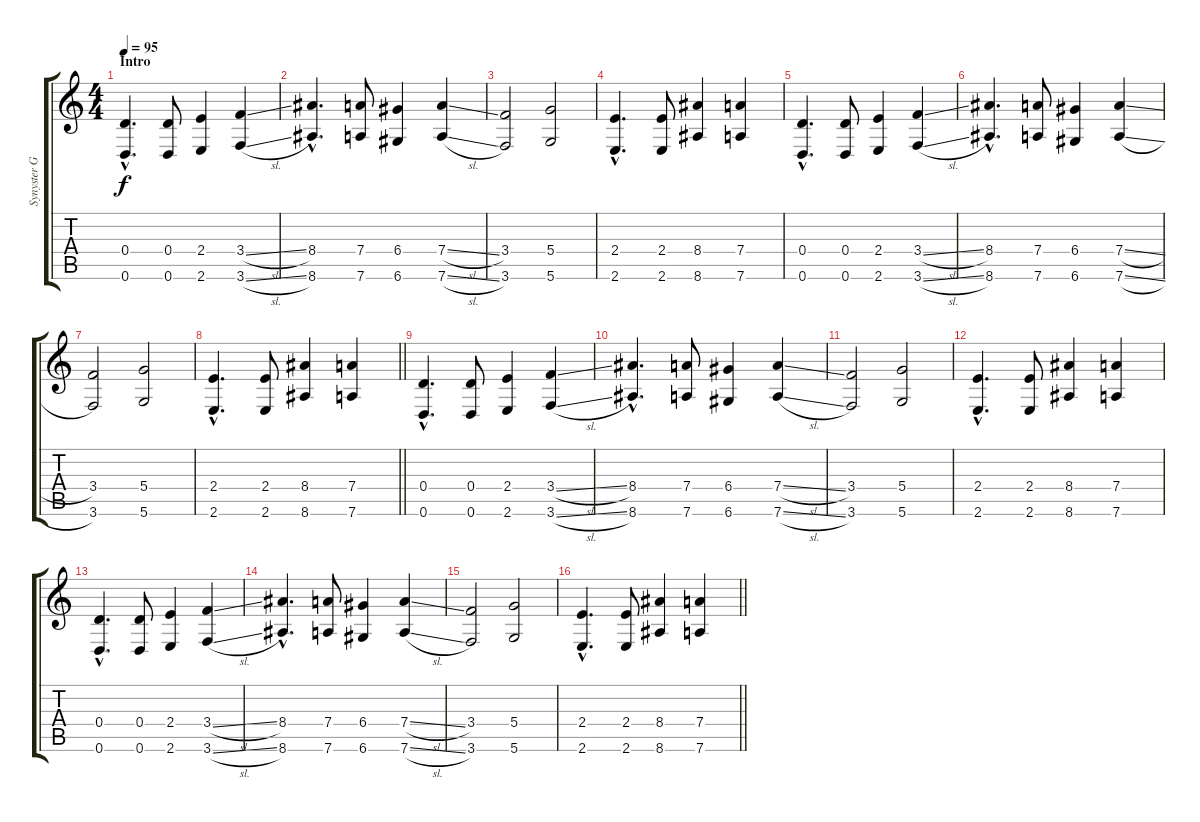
\track ("Synyster Gates" "Synyster G") {instrument distortionguitar}
\staff {score tabs}
\tuning (E4 B3 G3 D3 A2 D2) {hide}
\ts (4 4)
\section ("" "Intro")
\tempo 95
\clef g2
\ks c
(0.4{hac} 0.6{hac}).4{d dy f instrument distortionguitar} (0.4 0.6).8 (2.4 2.6).4 (3.4{sl} 3.6{sl}).4 |
(8.4{hac} 8.6{hac}).4{d} (7.4 7.6).8 (6.4 6.6).4 (7.4{sl} 7.6{sl}).4 |
(3.4 3.6).2 (5.4 5.6).2 |
(2.4{hac} 2.6{hac}).4{d} (2.4 2.6).8 (8.4 8.6).4 (7.4 7.6).4 |
(0.4{hac} 0.6{hac}).4{d} (0.4 0.6).8 (2.4 2.6).4 (3.4{sl} 3.6{sl}).4 |
(8.4{hac} 8.6{hac}).4{d} (7.4 7.6).8 (6.4 6.6).4 (7.4{sl} 7.6{sl}).4 |
(3.4 3.6).2 (5.4 5.6).2 |
\barLineRight lightlight
(2.4{hac} 2.6{hac}).4{d} (2.4 2.6).8 (8.4 8.6).4 (7.4 7.6).4 |
(0.4{hac} 0.6{hac}).4{d} (0.4 0.6).8 (2.4 2.6).4 (3.4{sl} 3.6{sl}).4 |
(8.4{hac} 8.6{hac}).4{d} (7.4 7.6).8 (6.4 6.6).4 (7.4{sl} 7.6{sl}).4 |
(3.4 3.6).2 (5.4 5.6).2 |
(2.4{hac} 2.6{hac}).4{d} (2.4 2.6).8 (8.4 8.6).4 (7.4 7.6).4 |
(0.4{hac} 0.6{hac}).4{d} (0.4 0.6).8 (2.4 2.6).4 (3.4{sl} 3.6{sl}).4 |
(8.4{hac} 8.6{hac}).4{d} (7.4 7.6).8 (6.4 6.6).4 (7.4{sl} 7.6{sl}).4 |
(3.4 3.6).2 (5.4 5.6).2 |
\barLineRight lightlight
(2.4{hac} 2.6{hac}).4{d} (2.4 2.6).8 (8.4 8.6).4 (7.4 7.6).4
